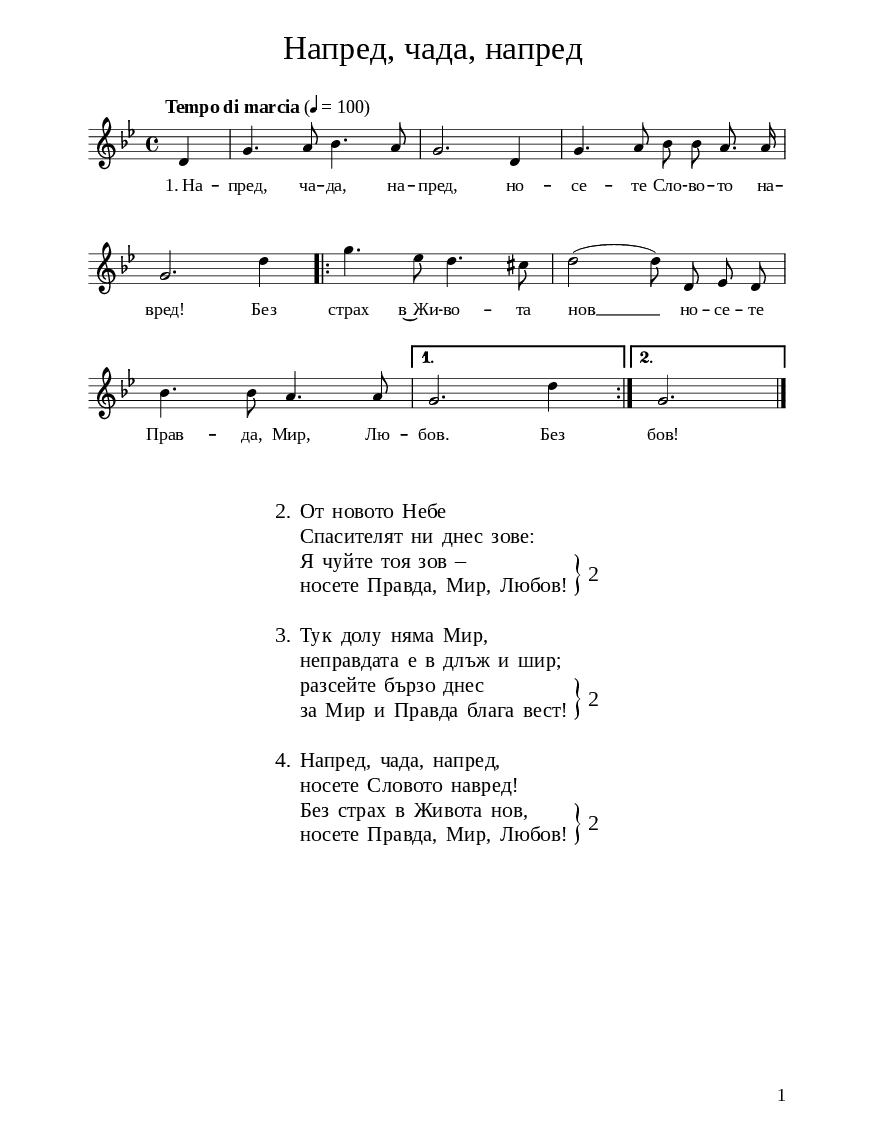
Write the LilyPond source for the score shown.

\version "2.24.2"

% include paper part and global functions
\include "include/globals.ily"

"rightBraces048" = \markup {
  \column {
    % repeat braces
    \translate #'(0 . -5.5 )
    \right-brace #20

    \translate #'(0 . -10.0 )
    \right-brace #20

    \translate #'(0 . -10.0 )
    \right-brace #20
  }
  \column {
    % repeat numbers
    \translate #'(0 . -6.1 )
    2

    \translate #'(0 . -12.0 )
    2

    \translate #'(0 . -12.0 )
    2
  }
}

\bookpart {
  \label #'ref048
  \tocItem \markup "Напред, чада, напред"
  \include "include/bookpart-paper.ily"
  \score {
    \include "include/score-layout.ily"

    \new Voice \absolute  {
      \clef treble
      \key g \minor
      \time 4/4
      \tempoFunc "Tempo di marcia" 4 "100"
      \autoBeamOff
      \partial 4
      \autoBeamOff
      d'4 | g'4. a'8 bes'4. a'8 | g'2. d'4 | g'4. a'8 bes'8 bes'8 a'8. a'16| \break
      g'2. d''4 | \repeat volta 2 {
        g''4. es''8 d''4. cis''8 | d''2 ( d''8 ) d'8 es'8 d'8 | \break
        bes'4. bes'8 a'4. a'8 |
      } \alternative  { { g'2. d''4 | }  { g'2. } } \bar "|."
    }

    \addlyrics {
      "1. На" -- пред, ча -- да, на -- пред, но -- се -- те Сло -- во -- то на --
      вред! Без страх в~Жи -- во -- та нов __  но -- се -- те
      Прав -- да, Мир, Лю -- бов. Без бов!
    }

    \header {
      title = \titleFunc "Напред, чада, напред " "Napred, čada, napred"
    }

    \midi{}

  } % score

  \markup \fontsize #bgCoupletFontSize {
    \hspace #18
    \override #`(baseline-skip . ,bgCoupletBaselineSkip)
    \column {
      \line {   2. От новото Небе }

      \line {   "   " Спасителят ни днес зове: }

      \line {   "   " Я чуйте тоя зов –}

      \line {   "   " носете Правда, Мир, Любов!}

      \line {   "   "}

      \line {   3.  Тук долу няма Mир,}

      \line {   "   " неправдата е в длъж и шир;}

      \line {   "   " разсейте бързо днес }

      \line {   "   " за Мир и Правда блага вест!}

      \line {   "   "}

      \line {   4.  Напред, чада, напред,}

      \line {   "   " носете Словото навред!}

      \line {   "   " Без страх в Живота нов,}

      \line {   "   " носете Правда, Мир, Любов!}
    }  \"rightBraces048"

  } % markup
  

} % bookpart
